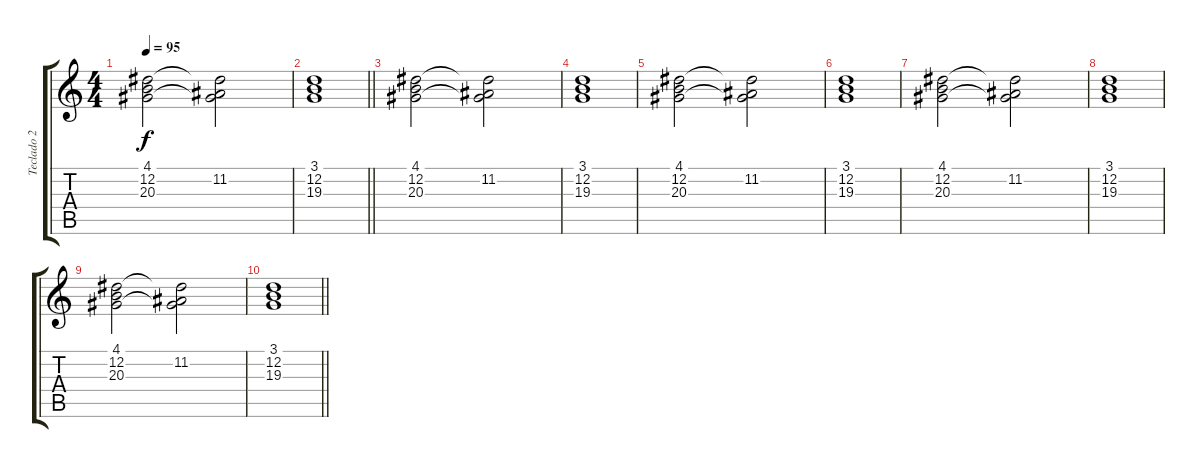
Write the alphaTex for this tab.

\track ("Teclado 2" "Teclado 2") {instrument choiraahs}
\staff {score tabs}
\tuning (E4 B3 G3 D3 A2 E2) {hide}
\ts (4 4)
\tempo 95
\clef g2
\ks c
(4.1 12.2 20.3).2{dy f} (4.1{t} 11.2 20.3{t}).2 |
\barLineRight lightlight
(3.1 12.2 19.3).1 |
(4.1 12.2 20.3).2{instrument choiraahs} (4.1{t} 11.2 20.3{t}).2 |
(3.1 12.2 19.3).1 |
(4.1 12.2 20.3).2 (4.1{t} 11.2 20.3{t}).2 |
(3.1 12.2 19.3).1 |
(4.1 12.2 20.3).2 (4.1{t} 11.2 20.3{t}).2 |
(3.1 12.2 19.3).1 |
(4.1 12.2 20.3).2 (4.1{t} 11.2 20.3{t}).2 |
\barLineRight lightlight
(3.1 12.2 19.3).1
